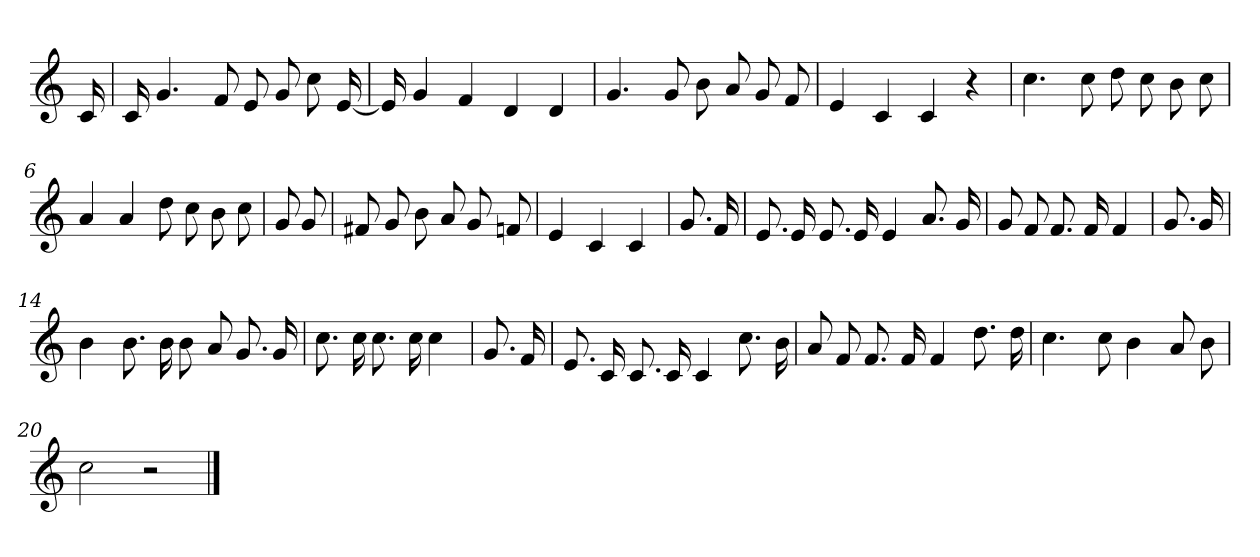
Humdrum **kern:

**kern
*part1
*staff1
*clefG2
*k[]
*C:
=
16c
=1
16c
4.g
8f
8e
8g
8cc
[16e
=2
16e]
4g
4f
4d
4d
=3
4.g
8g
8b
8a
8g
8f
=4
4e
4c
4c
4r
=5
4.cc
8cc
8dd
8cc
8b
8cc
=6
4a
4a
8dd
8cc
8b
8cc
=7
8g
8g
=8
8f#X
8g
8b
8a
8g
8fn
=9
4e
4c
4c
=10
8.g
16f
=11
8.e
16e
8.e
16e
4e
8.a
16g
=12
8g
8f
8.f
16f
4f
=13
8.g
16g
=14
4b
8.b
16b
8b
8a
8.g
16g
=15
8.cc
16cc
8.cc
16cc
4cc
=16
8.g
16f
=17
8.e
16c
8.c
16c
4c
8.cc
16b
=18
8a
8f
8.f
16f
4f
8.dd
16dd
=19
4.cc
8cc
4b
8a
8b
=20
2cc
2r
==
*-
